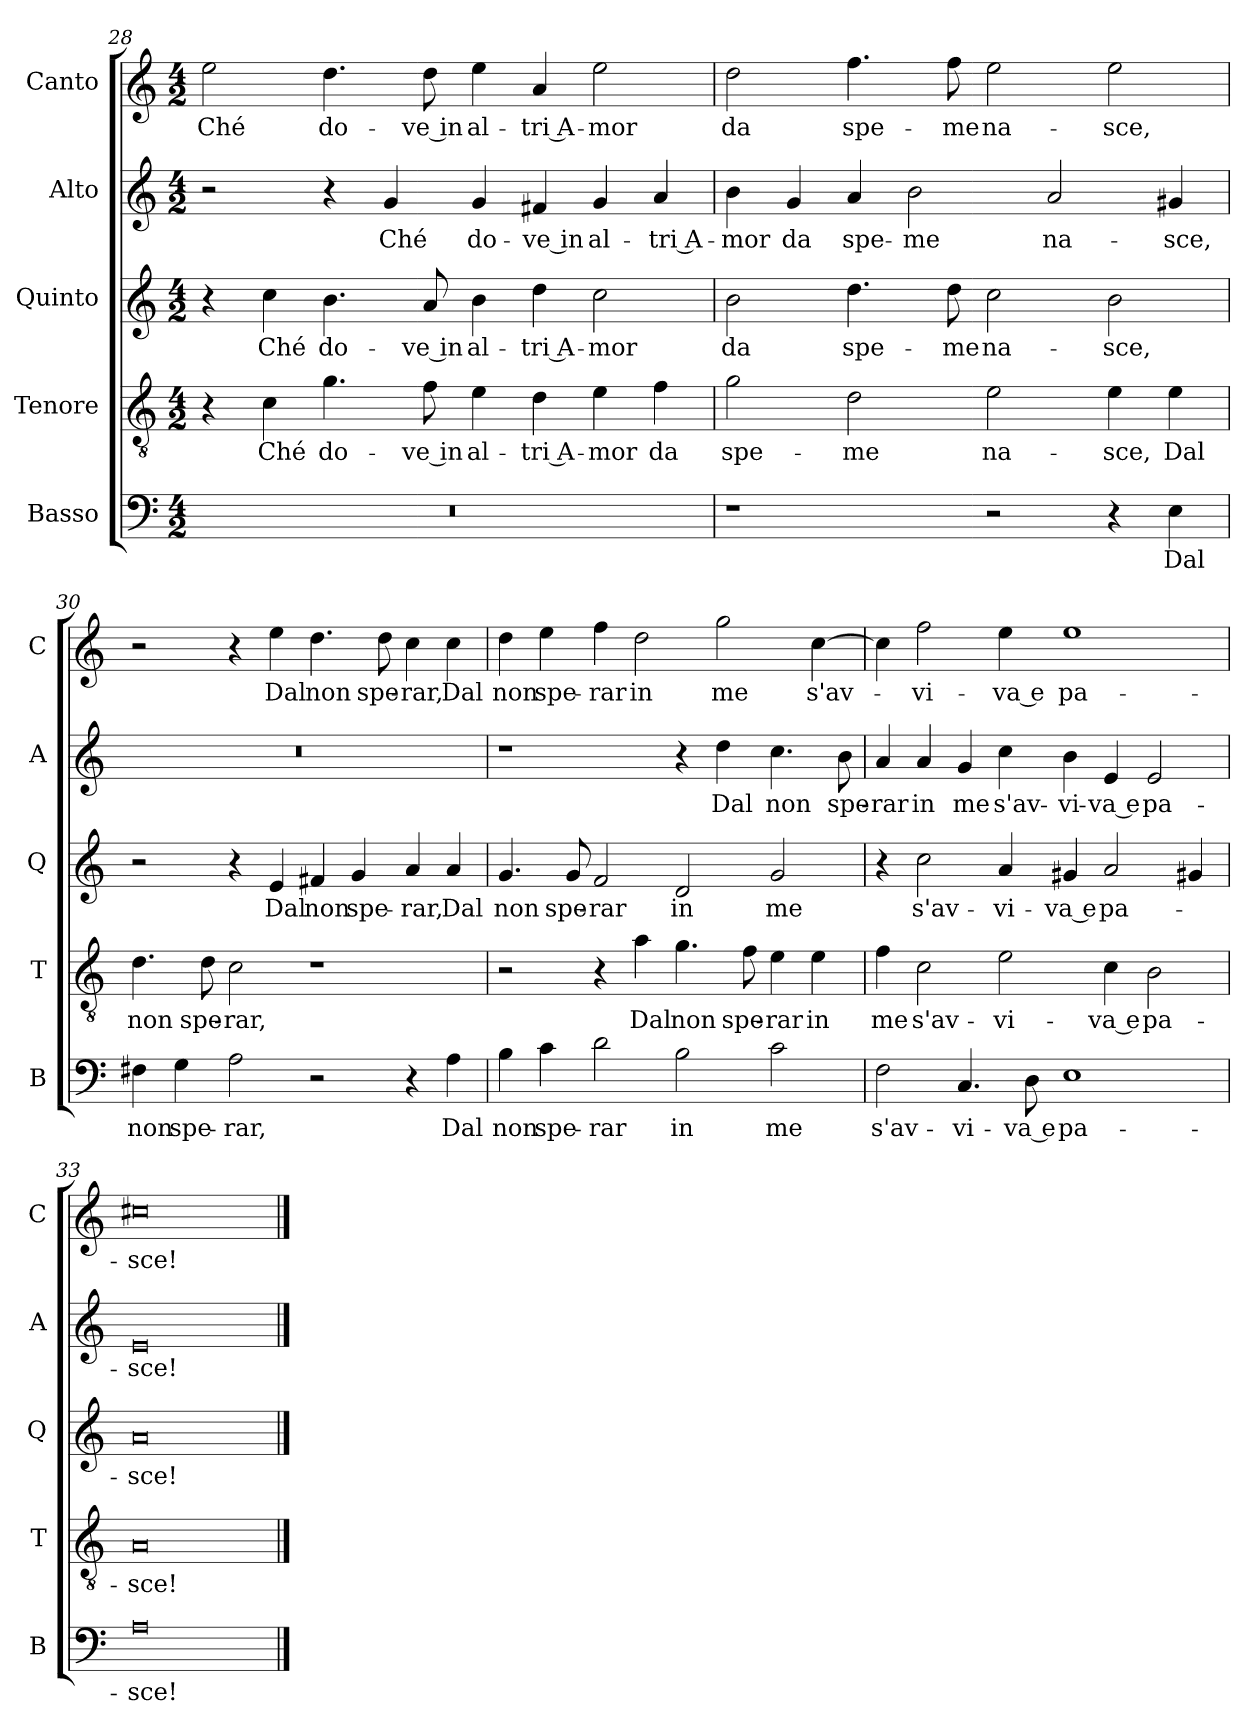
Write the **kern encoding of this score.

**kern	**text	**kern	**text	**kern	**text	**kern	**text	**kern	**text
*part5	*part5	*part4	*part4	*part3	*part3	*part2	*part2	*part1	*part1
*staff5	*staff5	*staff4	*staff4	*staff3	*staff3	*staff2	*staff2	*staff1	*staff1
*I"Basso	*	*I"Tenore	*	*I"Quinto	*	*I"Alto	*	*I"Canto	*
*I'B	*	*I'T	*	*I'Q	*	*I'A	*	*I'C	*
*clefF4	*	*clefGv2	*	*clefG2	*	*clefG2	*	*clefG2	*
*k[]	*	*k[]	*	*k[]	*	*k[]	*	*k[]	*
*M4/2	*	*M4/2	*	*M4/2	*	*M4/2	*	*M4/2	*
=28	=28	=28	=28	=28	=28	=28	=28	=28	=28
0r	.	4r	.	4r	.	2r	.	2ee	Ché
.	.	4c	Ché	4cc	Ché	.	.	.	.
.	.	4.g	do-	4.b	do-	4r	.	4.dd	do-
.	.	.	.	.	.	4g	Ché	.	.
.	.	8f	-ve in	8a	-ve in	.	.	8dd	-ve in
.	.	4e	al-	4b	al-	4g	do-	4ee	al-
.	.	4d	-tri A-	4dd	-tri A-	4f#X	-ve in	4a	-tri A-
.	.	4e	-mor	2cc	-mor	4g	al-	2ee	-mor
.	.	4f	da	.	.	4a	-tri A-	.	.
=29	=29	=29	=29	=29	=29	=29	=29	=29	=29
1r	.	2g	spe-	2b	da	4b	-mor	2dd	da
.	.	.	.	.	.	4g	da	.	.
.	.	2d	-me	4.dd	spe-	4a	spe-	4.ff	spe-
.	.	.	.	.	.	2b	-me	.	.
.	.	.	.	8dd	-me	.	.	8ff	-me
2r	.	2e	na-	2cc	na-	.	.	2ee	na-
.	.	.	.	.	.	2a	na-	.	.
4r	.	4e	-sce,	2b	-sce,	.	.	2ee	-sce,
4E	Dal	4e	Dal	.	.	4g#X	-sce,	.	.
=30	=30	=30	=30	=30	=30	=30	=30	=30	=30
4F#X	non	4.d	non	2r	.	0r	.	2r	.
4G	spe-	.	.	.	.	.	.	.	.
.	.	8d	spe-	.	.	.	.	.	.
2A	-rar,	2c	-rar,	4r	.	.	.	4r	.
.	.	.	.	4e	Dal	.	.	4ee	Dal
2r	.	1r	.	4f#X	non	.	.	4.dd	non
.	.	.	.	4g	spe-	.	.	.	.
.	.	.	.	.	.	.	.	8dd	spe-
4r	.	.	.	4a	-rar,	.	.	4cc	-rar,
4A	Dal	.	.	4a	Dal	.	.	4cc	Dal
=31	=31	=31	=31	=31	=31	=31	=31	=31	=31
4B	non	2r	.	4.g	non	1r	.	4dd	non
4c	spe-	.	.	.	.	.	.	4ee	spe-
.	.	.	.	8g	spe-	.	.	.	.
2d	-rar	4r	.	2f	-rar	.	.	4ff	-rar
.	.	4a	Dal	.	.	.	.	2dd	in
2B	in	4.g	non	2d	in	4r	.	.	.
.	.	.	.	.	.	4dd	Dal	2gg	me
.	.	8f	spe-	.	.	.	.	.	.
2c	me	4e	-rar	2g	me	4.cc	non	.	.
.	.	4e	in	.	.	.	.	[4cc	s'av-
.	.	.	.	.	.	8b	spe-	.	.
=32	=32	=32	=32	=32	=32	=32	=32	=32	=32
2F	s'av-	4f	me	4r	.	4a	-rar	4cc]	.
.	.	2c	s'av-	2cc	s'av-	4a	in	2ff	-vi-
4.C	-vi-	.	.	.	.	4g	me	.	.
.	.	2e	-vi-	4a	-vi-	4cc	s'av-	4ee	-va e
8D	-va e	.	.	.	.	.	.	.	.
1E	pa-	.	.	4g#X	-va e	4b	-vi-	1ee	pa-
.	.	4c	-va e	2a	pa-	4e	-va e	.	.
.	.	2B	pa-	.	.	2e	pa-	.	.
.	.	.	.	4g#X	.	.	.	.	.
=33	=33	=33	=33	=33	=33	=33	=33	=33	=33
0A	-sce!	0A	-sce!	0a	-sce!	0e	-sce!	0cc#X	-sce!
==	==	==	==	==	==	==	==	==	==
*-	*-	*-	*-	*-	*-	*-	*-	*-	*-
